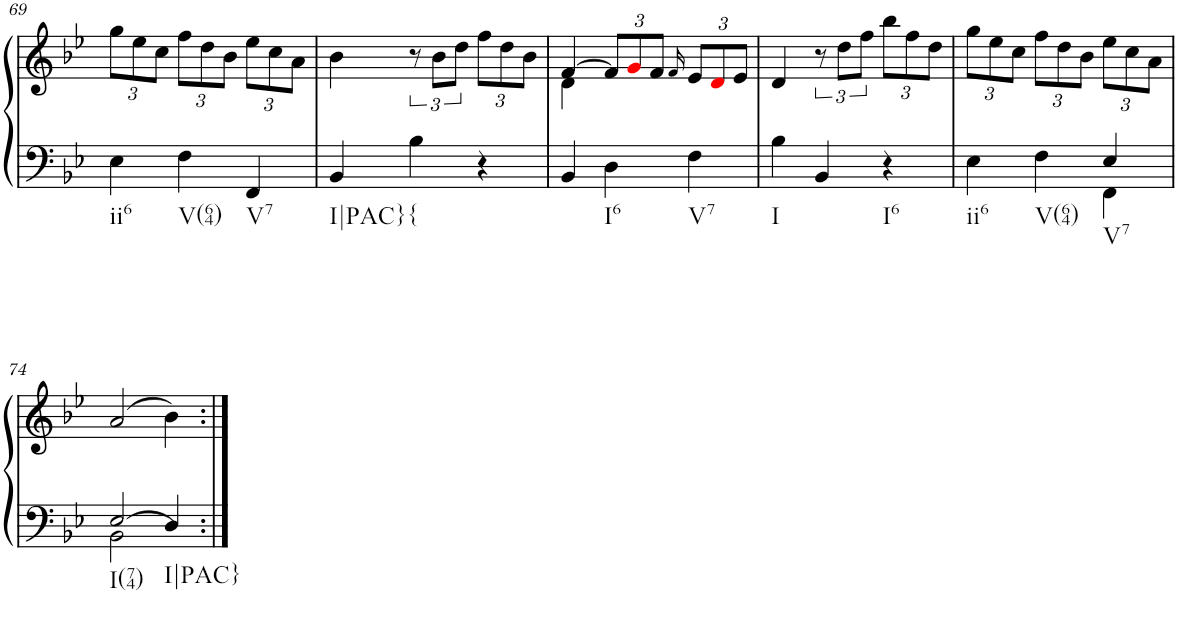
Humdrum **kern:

**kern	**kern
*part1	*part1
*staff2	*staff1
*I"Piano	*
*I'Pno.	*
!!LO:PB:g=z
*clefF4	*clefG2
*k[b-e-]	*k[b-e-]
*M3/4	*M3/4
*	*Xbrackettup
=69	=69
!LO:TX:b:t=ii6	!
4E-\	12gg\L
.	12ee-\
.	12cc\J
!LO:TX:b:t=V(64)	!
4F\	12ff\L
.	12dd\
.	12b-\J
!LO:TX:b:t=V7	!
4FF/	12ee-\L
.	12cc\
.	12a\J
=70	=70
!LO:TX:b:t=I|PAC}	!
4BB-/	4b-\
*	*brackettup
!LO:TX:b:t={	!
4B-\	12r
.	12b-\L
.	12dd\J
*	*Xbrackettup
4r	12ff\L
.	12dd\
.	12b-\J
=71	=71
*	*^
4BB-/	[4f/	4d\
!LO:TX:b:t=I6	!	!
4D\	12f/L]	2ryy
.	12gi/	.
.	12f/J	.
.	16qf/	.
!LO:TX:b:t=V7	!	!
4F\	12e-/L	.
.	12di/	.
.	12e-/J	.
*	*v	*v
=72	=72
!LO:TX:b:t=I	!
4B-\	4d/
*	*brackettup
4BB-/	12r
.	12dd\L
.	12ff\J
*	*Xbrackettup
!LO:TX:b:t=I6	!
4r	12bb-\L
.	12ff\
.	12dd\J
=73	=73
*^	*
!LO:TX:b:t=ii6	!	!
4E-\	2ryy	12gg\L
.	.	12ee-\
.	.	12cc\J
!LO:TX:b:t=V(64)	!	!
4F\	.	12ff\L
.	.	12dd\
.	.	12b-\J
!LO:TX:b:t=V7	!	!
4E-/	4FF\	12ee-\L
.	.	12cc\
.	.	12a\J
!!LO:LB:g=z
=74	=74	=74
!LO:TX:b:t=I(74)	!	!
2E-/	2BB-\	(2a/
!LO:TX:b:t=I|PAC}	!	!
4D/	4ryy	4b-\)
*v	*v	*
=:|!	=:|!
*-	*-
